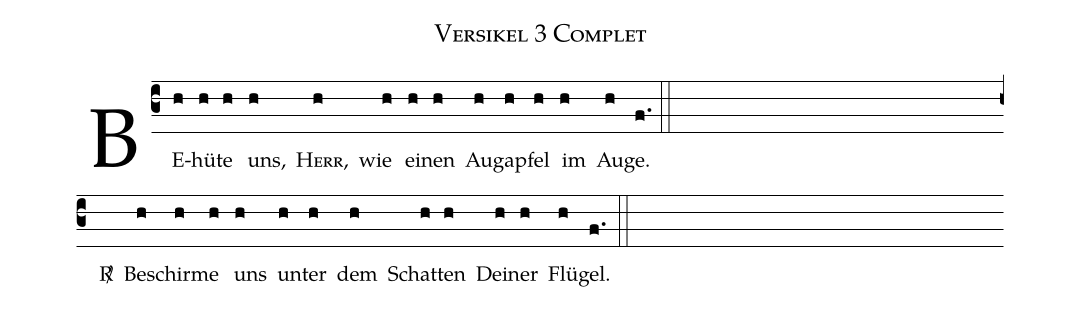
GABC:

name: Versikel 3 Complet;
%%
(c3) BE(h)hü(h)te(h) uns,(h) <sc>Herr,</sc>(h) wie(h) ei(h)nen(h) Aug(h)ap(h)fel(h) im(h) Au(h)ge.(f.) (::Z)
<v>\Rbar{}</v>() Be(h)schir(h)me(h) uns(h) un(h)ter(h) dem(h) Schat(h)ten(h) Dei(h)ner(h) Flü(h)gel.(f.) (::)
